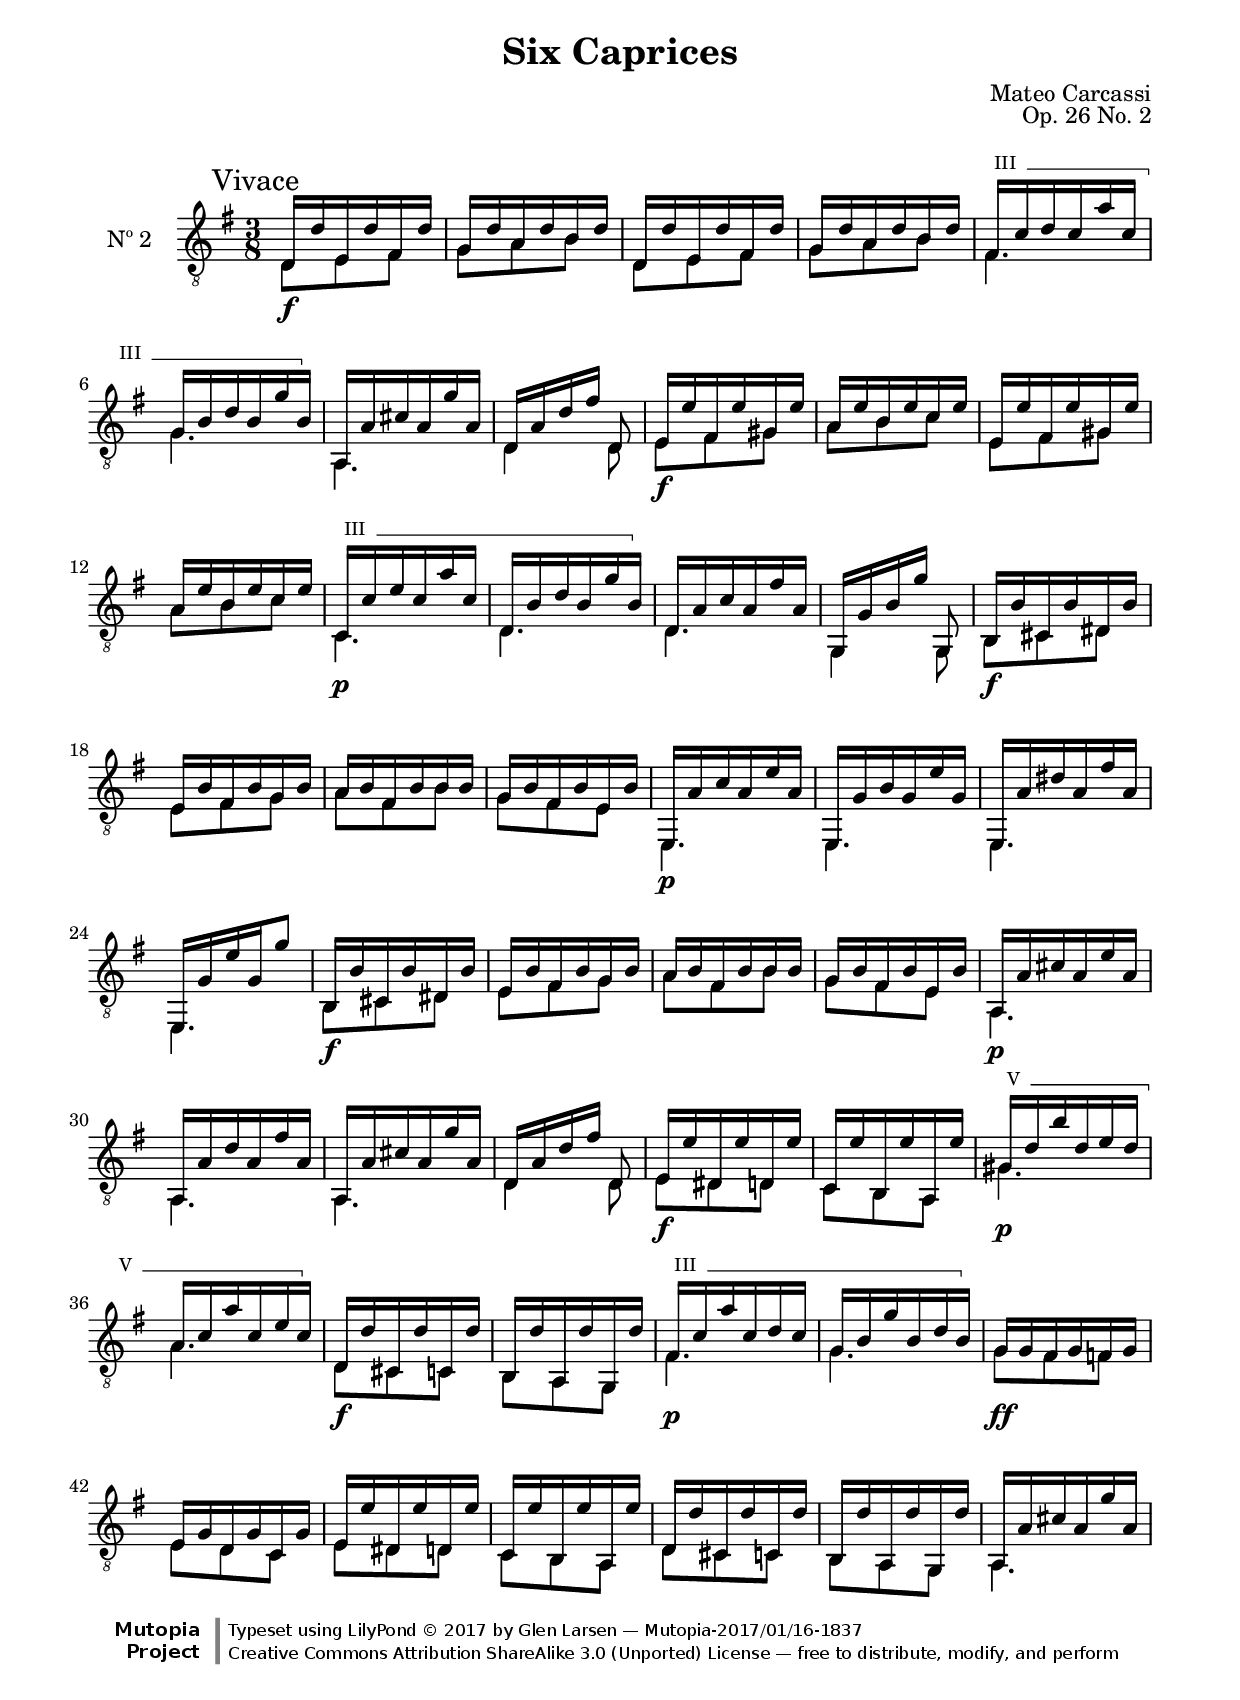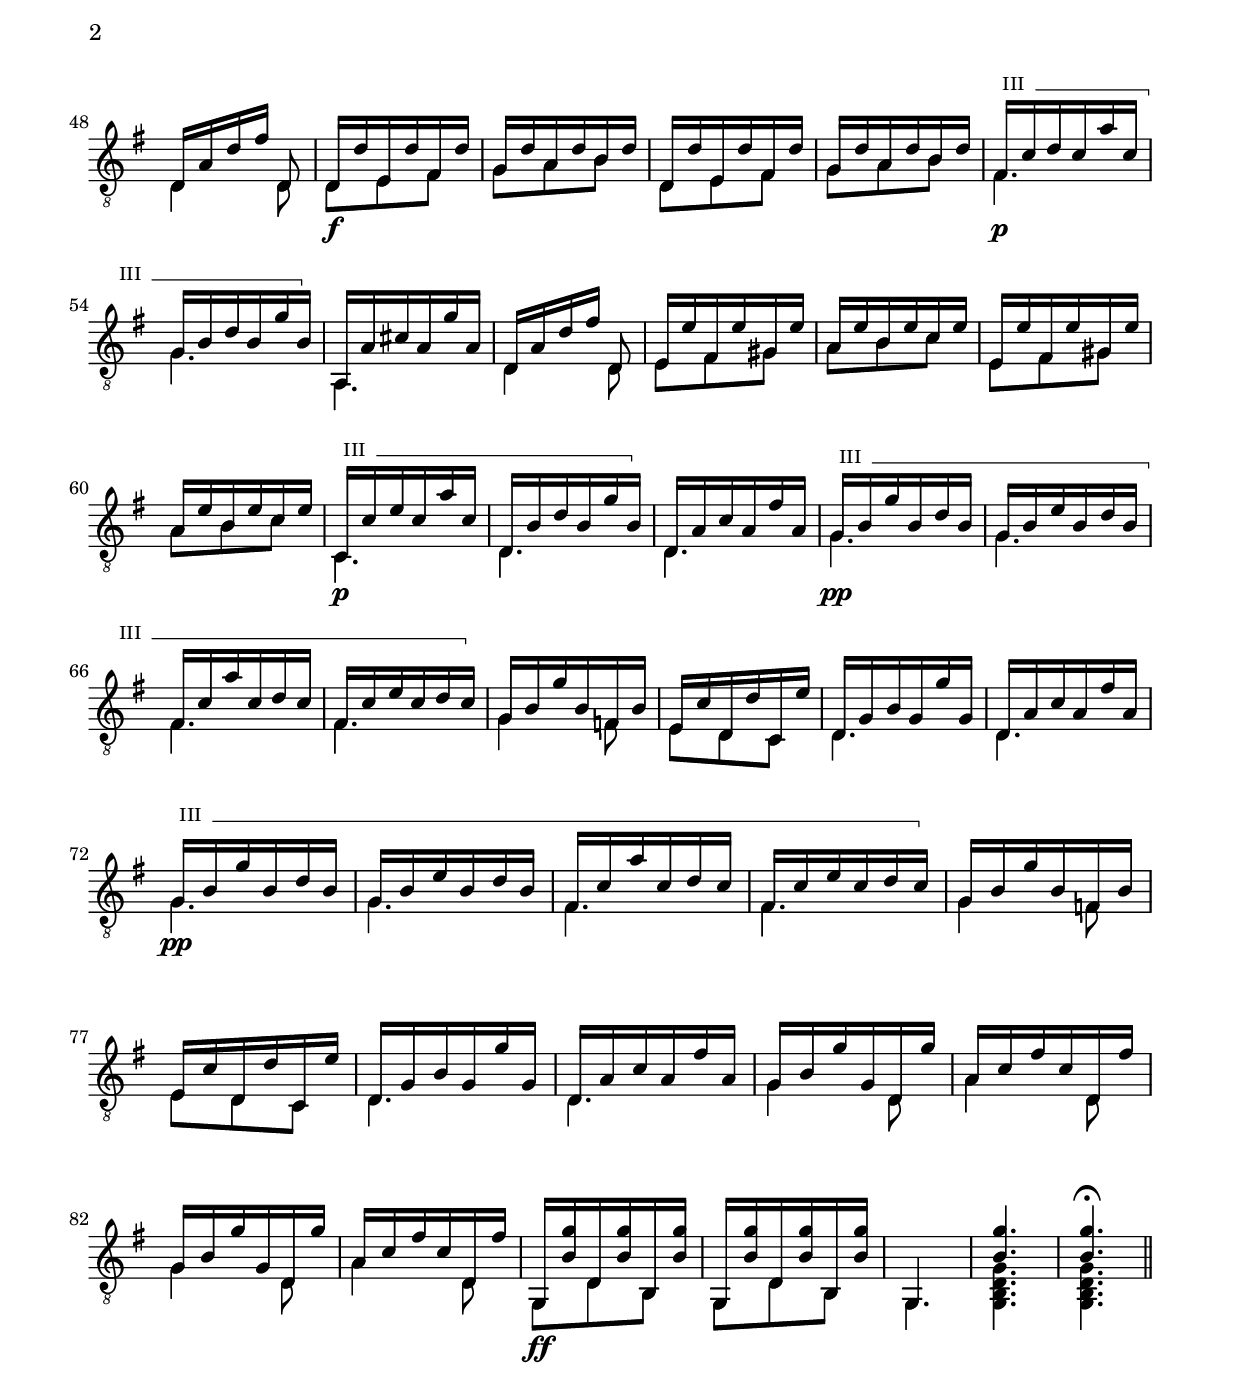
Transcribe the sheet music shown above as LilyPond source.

\version "2.19.49"

\header {
  title = "Six Caprices"
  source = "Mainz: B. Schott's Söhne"
  % Statens musikbibliotek - The Music Library of Sweden
  % Boije 91
  composer = "Mateo Carcassi"
  opus = "Op. 26 No. 2"
  year = "ca. 1827"
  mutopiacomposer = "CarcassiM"
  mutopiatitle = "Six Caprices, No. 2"
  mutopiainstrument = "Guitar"
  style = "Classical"
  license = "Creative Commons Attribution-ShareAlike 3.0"
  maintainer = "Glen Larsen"
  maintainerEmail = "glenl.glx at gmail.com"

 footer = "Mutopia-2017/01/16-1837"
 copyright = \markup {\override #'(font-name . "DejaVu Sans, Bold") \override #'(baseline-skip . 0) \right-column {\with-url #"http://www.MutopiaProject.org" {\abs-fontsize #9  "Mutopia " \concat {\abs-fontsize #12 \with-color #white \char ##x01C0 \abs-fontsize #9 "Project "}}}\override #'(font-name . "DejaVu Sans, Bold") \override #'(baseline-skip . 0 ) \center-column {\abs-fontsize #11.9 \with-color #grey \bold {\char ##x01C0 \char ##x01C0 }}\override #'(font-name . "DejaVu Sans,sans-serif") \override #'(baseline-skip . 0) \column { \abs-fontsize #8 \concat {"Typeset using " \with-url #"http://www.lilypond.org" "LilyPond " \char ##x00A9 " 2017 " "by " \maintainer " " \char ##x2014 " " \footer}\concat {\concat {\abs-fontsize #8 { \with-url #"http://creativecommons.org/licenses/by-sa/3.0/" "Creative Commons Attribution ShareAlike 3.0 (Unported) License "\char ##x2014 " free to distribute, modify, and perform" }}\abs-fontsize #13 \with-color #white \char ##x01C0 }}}
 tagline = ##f
}

\paper {
  line-width = 18.0\cm
  top-margin = 4\mm                              %-minimum: 8 mm
  top-markup-spacing.basic-distance = #6         %-dist. from bottom of top margin to the first markup/title
  markup-system-spacing.basic-distance = #10     %-dist. from header/title to first system
  top-system-spacing.basic-distance = #12        %-dist. from top margin to system in pages with no titles
  last-bottom-spacing.padding = #2               %-min #1.5 -pads music from copyright block
}

commonVar = {
  \override Score.RehearsalMark.break-align-symbols = #'(clef)
  \mergeDifferentlyHeadedOn
  \mergeDifferentlyDottedOn
}

\layout {
  \context {
    % Explicit string numbers are used to get the tablature correct
    % but just clutter traditional music notation.
    \Voice
    \override StringNumber.stencil = ##f
  }
}

dynamicMarkup = {
  \mark "Vivace"
  s4.\f | s4.*5 |
  s4.*2 | s4.\f | s4.*3 | s4.\p |
  s4.*3 | s4.\f | s4.*3 |
  s4.\p | s4.*3 | s4.\f | s4.*2 |
  s4. | s4.\p | s4.*3 | s4.\f | s4. |
  s4.\p | s4. | s4.\f | s4. | s4.\p | s4. |
  s4.\ff | s4.*6 |
  s4. | s4.\f | s4.*3 | s4.\p | s4. |
  s4.*6 | s4.\p |
  s4.*2 | s4.\pp | s4.*4 |
  s4. *3 | s4.\pp | s4.*2 |
  s4.* 6 |
  s4.*3 | s4.\ff | s4.*3 | s4.
}


%% Syntax: \barre #"text" { notes } - text = any number of box
barre =
#(define-music-function (barre location str music) (string? ly:music?)
   (let ((elts (extract-named-music music '(NoteEvent EventChord))))
     (if (pair? elts)
         (let ((first-element (first elts))
               (last-element (last elts)))
           (set! (ly:music-property first-element 'articulations)
                 (cons (make-music 'TextSpanEvent 'span-direction -1)
                       (ly:music-property first-element 'articulations)))
           (set! (ly:music-property last-element 'articulations)
                 (cons (make-music 'TextSpanEvent 'span-direction 1)
                       (ly:music-property last-element 'articulations))))))
   #{
       \once \override TextSpanner.font-size = #-2
       \once \override TextSpanner.font-shape = #'upright
       \once \override TextSpanner.staff-padding = #3
       \once \override TextSpanner.style = #'line
       \once \override TextSpanner.to-barline = ##f
       \once \override TextSpanner.bound-details =
            #`((left
                (text . ,#{ \markup { \draw-line #'( 0 . -.5) } #})
                (Y . 0)
                (padding . 0.25)
                (attach-dir . -2))
               (right
                (text . ,#{ \markup { \draw-line #'( 0 . -.5) } #})
                (Y . 0)
                (padding . 0.25)
                (attach-dir . 2)))
       %% uncomment this line for make full barred
       \once  \override TextSpanner.bound-details.left.text =  \markup { #str " "}
       $music
   #})


%% Upper Voice Parts
%% -----------------
upperVoiceA = {
  \repeat unfold 2 {
    d16 d' e, d' fis, d' |
    g,16 d' a d b d |
  }
  \set minimumFret = #3
  \barre #"III" { fis,16 c' d c a' c, |
  g16 b d b g' b, } |
  \set minimumFret = #0
  a,16 a' cis a g' a, |
  d,16[ a' d fis] d,8 |
  \repeat unfold 2 {
    e16 e' fis, e' gis, e' |
    a,16 e' b e c e |
  }
  \set minimumFret = #3
  \barre #"III" { c,16 c' e c a' c, |
  d,16 b' d b g' b, } |
  \set minimumFret = #0
}

upperVoiceB = {
  d,16 a' c a fis' a, |
  g,16[ g' b g'] g,,8 |
  b16 b' cis, b' dis, b' |
  e,16 b' fis b g b |
  a16 b fis b b b |
  g16 b fis b e, b' |

  e,,16 a' c a e' a, |
  e,16 g' b g e' g, |
  e,16 a' dis a fis' a, |
  e,16 g' e' g, g'8 |
  b,,16 b' cis, b' dis, b' |
  e,16 b' fis b g b |

  a16 b fis b b b |
  g16 b fis b e, b' |
  a,16 a' cis a e' a, |
  a,16 a' d a fis' a, |
  a,16 a' cis a g' a, |
  d,16[ a' d fis] d,8 |
  e16 e' dis, e' d, e' |
  c,16 e' b, e' a,, e'' |

  \set minimumFret = #5
  \barre #"V" {gis,16 d' b' d, e d |
  a16 c a' c, e c } |
  \set minimumFret = #0
  d,16 d' cis, d' c, d' |
  b,16 d' a, d' g,, d'' |
  \set minimumFret = #5
  \barre "III" { fis,16 c' a' c, d c |
  g16 b g' b, d b } |
  \set minimumFret = #0

  g16 g fis g f g |
  e16 g d g c, g' |
  e16 e' dis, e' d, e' |
  c,16 e' b, e' a,, e'' |
  d,16 d' cis, d' c, d' |
  b,16 d' a, d' g,, d'' |
  a,16 a' cis a g' a, |

  d,16[ a' d fis] d,8 |
}

upperVoiceC = {
  \repeat unfold 2 {
    d,16 a' c a fis' a, |
    \set minimumFret = #3
    \barre #"III" { g16 b g' b, d b |
    g16 b e b d b |
    fis16 c' a' c, d c |
    fis,16 c' e c d c } |
    \set minimumFret = #0
    g16 b g' b, f b |
    e,16 c' d, d' c, e' |
    % In the source the penultimate g was entered as fis in the first
    % repeated section and g in the second. An annotation to correct
    % this had been penned in the source and I believe the annotation
    % to be correct.
    d,16 g b g g' g, |
  }
}

upperVoiceD = {
  d16 a' c a fis' a, |
  \repeat unfold 2 {
    g16 b g' g, d g' |
    a,16 c fis c d, fis' |
  }
  \repeat unfold 2 {
    g,,16 <b' g'> d, <b' g'> b, <b' g'> |
  }
  g,4. |
  <b' g'>4. |
  q4.^\fermata |
}


%% Lower Voice Parts
%% -----------------
lowerVoiceA = {
  \repeat unfold 2 {
    d8 e fis |
    g8 a b |
  }
  fis4. |
  g4. |
  a,4. |
  d4 d8 |
  \repeat unfold 2 {
    e8 fis gis |
    a8 b c |
  }
  c,4. |
  d4. |
}

lowerVoiceB = \relative c {
  d4. |
  g,4 g8 |
  b8 cis dis |
  e8 fis g |
  a8 fis b |
  g8 fis e |
  \repeat unfold 4 { e,4. | }
  b'8 cis dis |
  e8 fis g |
  a8 fis b |
  g8 fis e |
  \repeat unfold 3 { a,4. | }
  d4 d8 |
  e8 dis d |
  c8 b a |
  gis'4. |
  a4. |
  d,8 cis c |
  b8 a g |
  fis'4. |
  g4. |
  g8 fis f |
  e8 d c |
  e8 dis d |
  c8 b a |
  d8 cis c |
  b8 a g |
  a4. |
  d4 d8 |
}

lowerVoiceC = {
  \repeat unfold 2 {
    d4. |
    g4. |
    g4. |
    fis4. |
    fis4. |
    g4 f8 |
    e8 d c |
    d4. |
  }
}
lowerVoiceD = {
  d4. |
  \repeat unfold 2 {
    g4 d8 |
    a'4 d,8 |
  }
  \repeat unfold 2 { g,8 d' b | }
  g4. |
  <g b d g>4. |
  q4. |
}

upperVoice = \relative c {
  \voiceOne
  \upperVoiceA
  \barNumberCheck #15
  \upperVoiceB
  \barNumberCheck #49
  \upperVoiceA
  \barNumberCheck #63
  \upperVoiceC
  \barNumberCheck #79
  \upperVoiceD
  \bar "||"
}
lowerVoice = \relative c {
  \voiceTwo
  \lowerVoiceA
  \barNumberCheck #15
  \lowerVoiceB
  \barNumberCheck #49
  \lowerVoiceA
  \barNumberCheck #63
  \lowerVoiceC
  \barNumberCheck #79
  \lowerVoiceD
}


\score {
  <<
    \new Staff = "Guitar" \with {
      midiInstrument = #"acoustic guitar (nylon)"
      instrumentName = #"Nº 2"
    } <<
      \commonVar
      \clef "treble_8"
      \key g \major \time 3/8
      \context Voice = "upperVoice" \upperVoice
      \context Voice = "lowerVoice" \lowerVoice
      \new Dynamics { \dynamicMarkup }
    >>
%{
    \new TabStaff = "guitar tab" \with {
      restrainOpenStrings = ##t
    }
    <<
      \clef moderntab
      \context TabVoice = "upperVoice" \upperVoice
      \context TabVoice = "lowerVoice" \lowerVoice
    >>
%}
  >>
  \layout {}
  \midi {
    \tempo 4 = 100
  }
}
